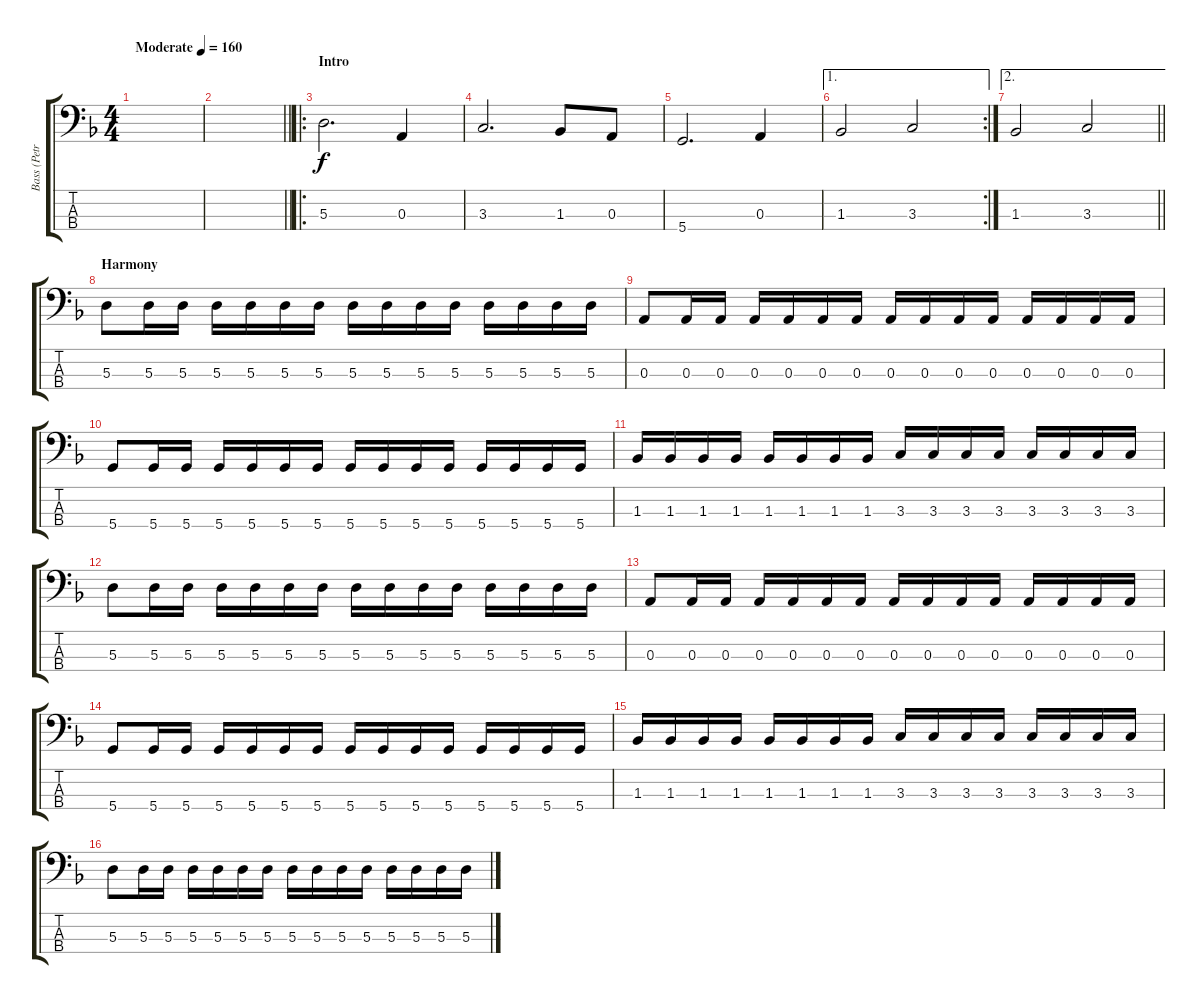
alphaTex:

\track ("Bass (Petros)" "Bass (Petr") {instrument electricbassfinger}
\staff {score tabs}
\tuning (G2 D2 A1 D1) {hide}
\ts (4 4)
\tempo (160 "Moderate")
\clef f4
\ks dminor
|
\barLineRight lightlight
|
\ro
\section ("" "Intro")
5.3.2{d} 0.3.4 |
3.3.2{d} 1.3.8 0.3.8 |
5.4.2{d} 0.3.4 |
\ae 1
\rc 2
1.3.2 3.3.2 |
\ae 2
\barLineRight lightlight
1.3.2 3.3.2 |
\section ("" "Harmony")
5.3.8 5.3.16 5.3.16 5.3.16 5.3.16 5.3.16 5.3.16 5.3.16 5.3.16 5.3.16 5.3.16 5.3.16 5.3.16 5.3.16 5.3.16 |
0.3.8 0.3.16 0.3.16 0.3.16 0.3.16 0.3.16 0.3.16 0.3.16 0.3.16 0.3.16 0.3.16 0.3.16 0.3.16 0.3.16 0.3.16 |
5.4.8 5.4.16 5.4.16 5.4.16 5.4.16 5.4.16 5.4.16 5.4.16 5.4.16 5.4.16 5.4.16 5.4.16 5.4.16 5.4.16 5.4.16 |
1.3.16 1.3.16 1.3.16 1.3.16 1.3.16 1.3.16 1.3.16 1.3.16 3.3.16 3.3.16 3.3.16 3.3.16 3.3.16 3.3.16 3.3.16 3.3.16 |
5.3.8 5.3.16 5.3.16 5.3.16 5.3.16 5.3.16 5.3.16 5.3.16 5.3.16 5.3.16 5.3.16 5.3.16 5.3.16 5.3.16 5.3.16 |
0.3.8 0.3.16 0.3.16 0.3.16 0.3.16 0.3.16 0.3.16 0.3.16 0.3.16 0.3.16 0.3.16 0.3.16 0.3.16 0.3.16 0.3.16 |
5.4.8 5.4.16 5.4.16 5.4.16 5.4.16 5.4.16 5.4.16 5.4.16 5.4.16 5.4.16 5.4.16 5.4.16 5.4.16 5.4.16 5.4.16 |
1.3.16 1.3.16 1.3.16 1.3.16 1.3.16 1.3.16 1.3.16 1.3.16 3.3.16 3.3.16 3.3.16 3.3.16 3.3.16 3.3.16 3.3.16 3.3.16 |
5.3.8 5.3.16 5.3.16 5.3.16 5.3.16 5.3.16 5.3.16 5.3.16 5.3.16 5.3.16 5.3.16 5.3.16 5.3.16 5.3.16 5.3.16
